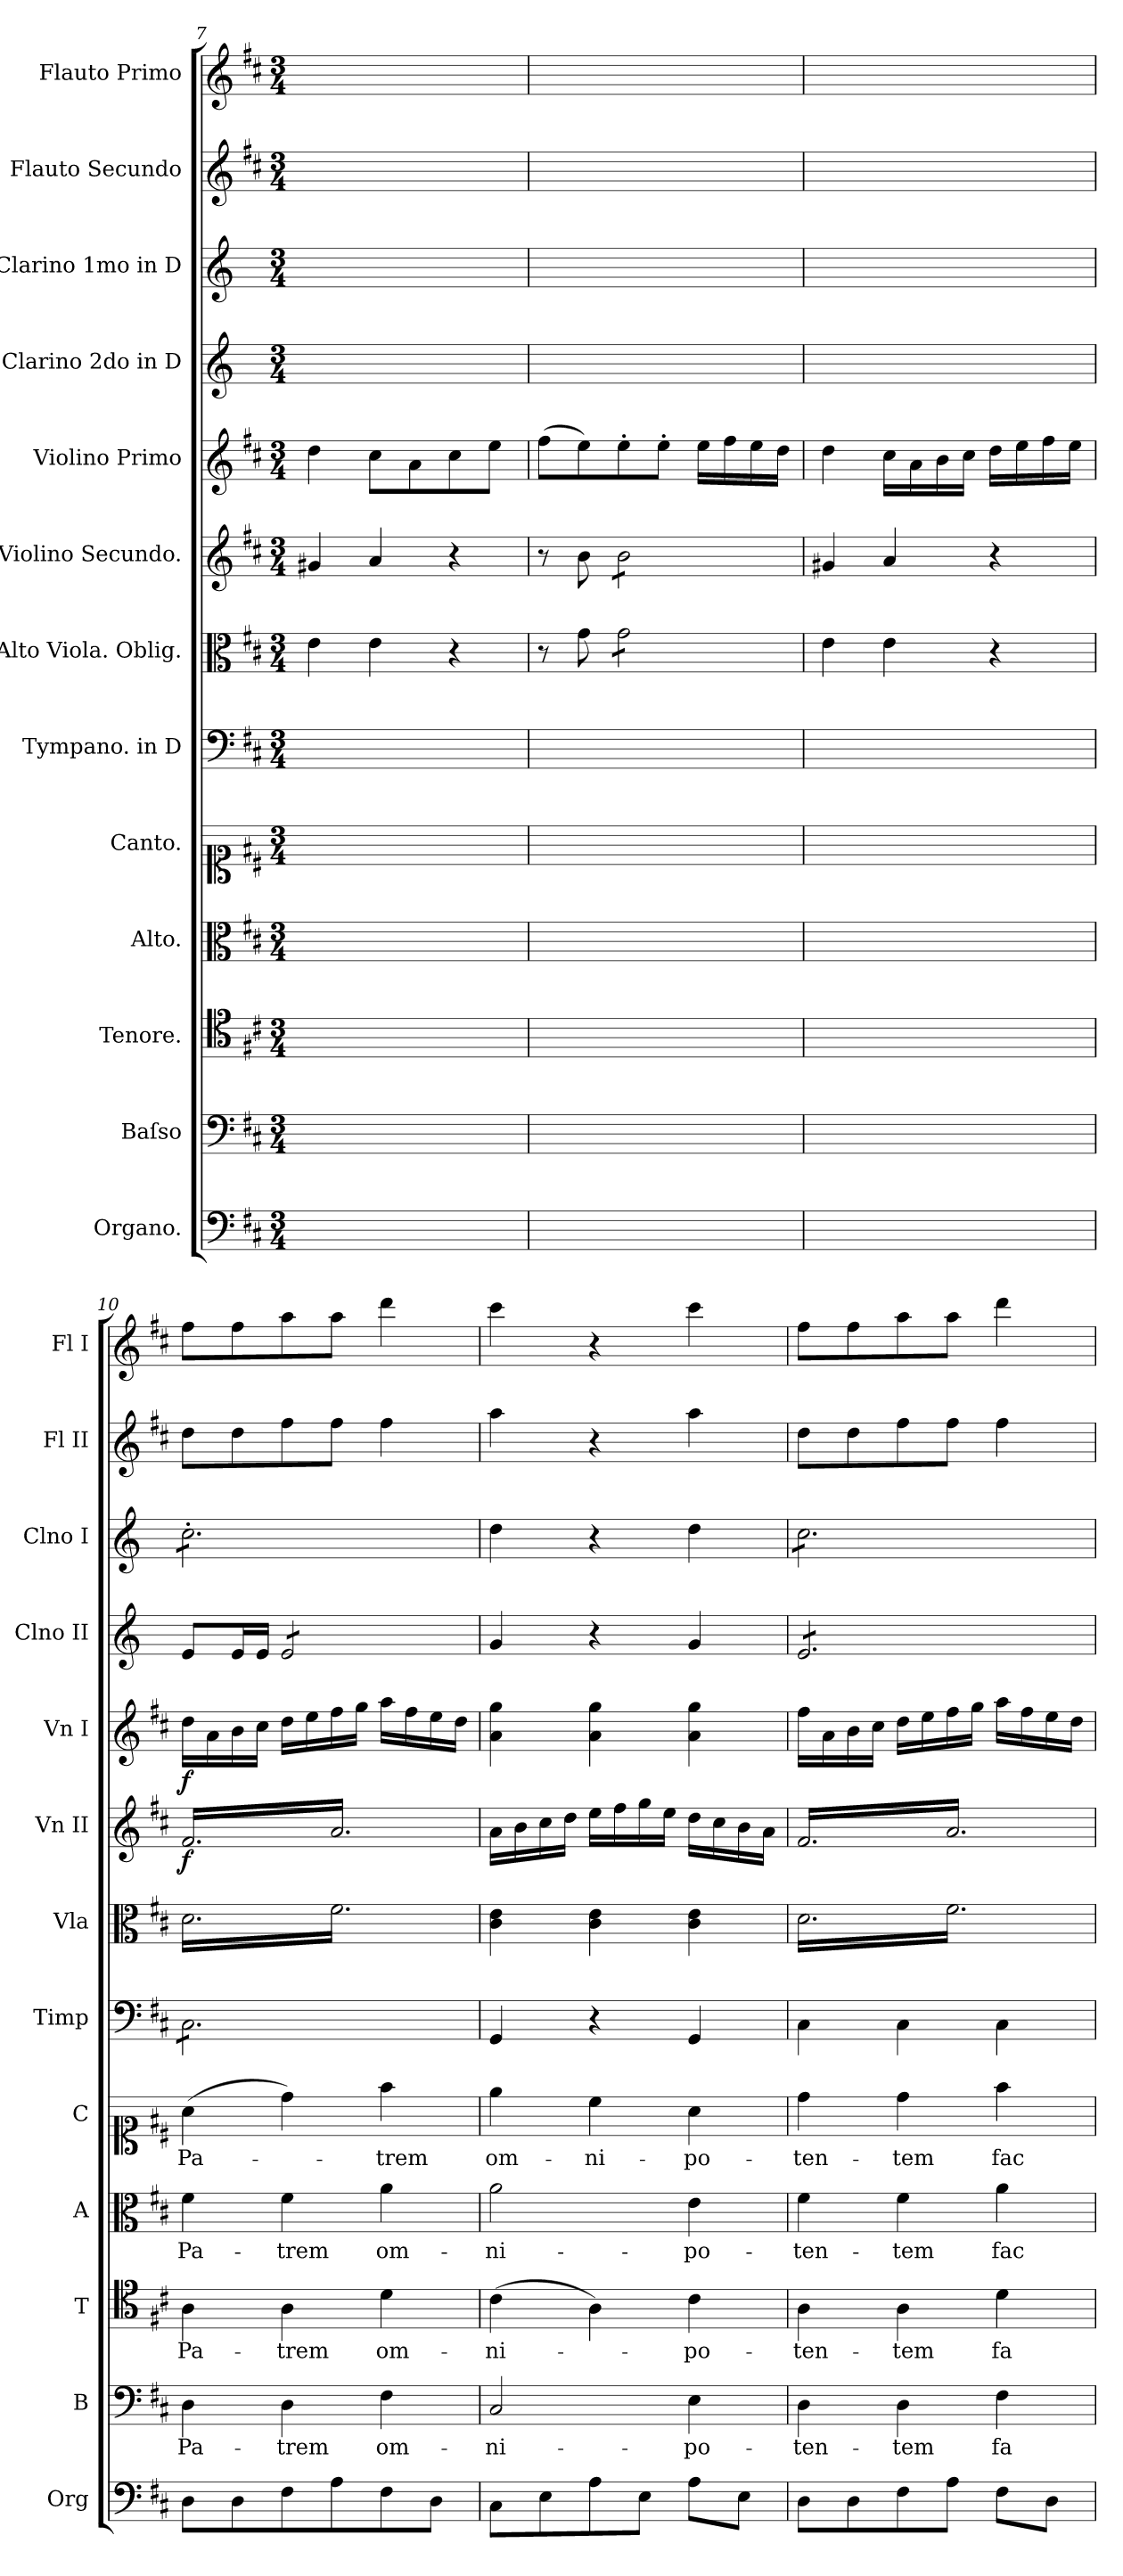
**kern	**kern	**text	**kern	**text	**kern	**text	**kern	**text	**kern	**kern	**dynam	**kern	**dynam	**kern	**dynam	**kern	**kern	**kern	**kern
*part13	*part12	*part12	*part11	*part11	*part10	*part10	*part9	*part9	*part8	*part7	*part7	*part6	*part6	*part5	*part5	*part4	*part3	*part2	*part1
*staff13	*staff12	*staff12	*staff11	*staff11	*staff10	*staff10	*staff9	*staff9	*staff8	*staff7	*staff7	*staff6	*staff6	*staff5	*staff5	*staff4	*staff3	*staff2	*staff1
*I"Organo.	*I"Baſso	*	*I"Tenore.	*	*I"Alto.	*	*I"Canto.	*	*I"Tympano. in D	*I"Alto Viola. Oblig.	*	*I"Violino Secundo.	*	*I"Violino Primo	*	*I"Clarino 2do in D	*I"Clarino 1mo in D	*I"Flauto Secundo	*I"Flauto Primo
*I'Org	*I'B	*	*I'T	*	*I'A	*	*I'C	*	*I'Timp	*I'Vla	*	*I'Vn II	*	*I'Vn I	*	*I'Clno II	*I'Clno I	*I'Fl II	*I'Fl I
*clefF4	*clefF4	*	*clefC4	*	*clefC3	*	*clefC1	*	*clefF4	*clefC3	*	*clefG2	*	*clefG2	*	*clefG2	*clefG2	*clefG2	*clefG2
*	*	*	*	*	*	*	*	*	*	*	*	*	*	*	*	*ITrd-1c-2	*ITrd-1c-2	*	*
*k[f#c#]	*k[f#c#]	*	*k[f#c#]	*	*k[f#c#]	*	*k[f#c#]	*	*k[f#c#]	*k[f#c#]	*	*k[f#c#]	*	*k[f#c#]	*	*k[f#c#]	*k[f#c#]	*k[f#c#]	*k[f#c#]
*D:	*D:	*	*D:	*	*D:	*	*D:	*	*D:	*D:	*	*D:	*	*D:	*	*	*	*D:	*D:
*M3/4	*M3/4	*	*M3/4	*	*M3/4	*	*M3/4	*	*M3/4	*M3/4	*	*M3/4	*	*M3/4	*	*M3/4	*M3/4	*M3/4	*M3/4
=7	=7	=7	=7	=7	=7	=7	=7	=7	=7	=7	=7	=7	=7	=7	=7	=7	=7	=7	=7
2.ryy	2.ryy	.	2.ryy	.	2.ryy	.	2.ryy	.	2.ryy	4e\	.	4g#X/	.	4dd\	.	2.ryy	2.ryy	2.ryy	2.ryy
.	.	.	.	.	.	.	.	.	.	4e\	.	4a/	.	8cc#\L	.	.	.	.	.
.	.	.	.	.	.	.	.	.	.	.	.	.	.	8a\	.	.	.	.	.
.	.	.	.	.	.	.	.	.	.	4r	.	4r	.	8cc#\	.	.	.	.	.
.	.	.	.	.	.	.	.	.	.	.	.	.	.	8ee\J	.	.	.	.	.
=8	=8	=8	=8	=8	=8	=8	=8	=8	=8	=8	=8	=8	=8	=8	=8	=8	=8	=8	=8
2.ryy	2.ryy	.	2.ryy	.	2.ryy	.	2.ryy	.	2.ryy	8r	.	8r	.	(8ff#\L	.	2.ryy	2.ryy	2.ryy	2.ryy
.	.	.	.	.	.	.	.	.	.	8g\	.	8b\	.	8ee\)	.	.	.	.	.
*	*	*	*	*	*	*	*	*	*	*tremolo	*	*	*	*	*	*	*	*	*
*	*	*	*	*	*	*	*	*	*	*	*	*tremolo	*	*	*	*	*	*	*
.	.	.	.	.	.	.	.	.	.	8g\L	.	8b\L	.	8ee'\	.	.	.	.	.
.	.	.	.	.	.	.	.	.	.	8g\	.	8b\	.	8ee'\J	.	.	.	.	.
.	.	.	.	.	.	.	.	.	.	8g\	.	8b\	.	16ee\LL	.	.	.	.	.
.	.	.	.	.	.	.	.	.	.	.	.	.	.	16ff#\	.	.	.	.	.
.	.	.	.	.	.	.	.	.	.	8g\J	.	8b\J	.	16ee\	.	.	.	.	.
*	*	*	*	*	*	*	*	*	*	*	*	*Xtremolo	*	*	*	*	*	*	*
*	*	*	*	*	*	*	*	*	*	*Xtremolo	*	*	*	*	*	*	*	*	*
.	.	.	.	.	.	.	.	.	.	.	.	.	.	16dd\JJ	.	.	.	.	.
=9	=9	=9	=9	=9	=9	=9	=9	=9	=9	=9	=9	=9	=9	=9	=9	=9	=9	=9	=9
2.ryy	2.ryy	.	2.ryy	.	2.ryy	.	2.ryy	.	2.ryy	4e\	.	4g#X/	.	4dd\	.	2.ryy	2.ryy	2.ryy	2.ryy
.	.	.	.	.	.	.	.	.	.	4e\	.	4a/	.	16cc#\LL	.	.	.	.	.
.	.	.	.	.	.	.	.	.	.	.	.	.	.	16a\	.	.	.	.	.
.	.	.	.	.	.	.	.	.	.	.	.	.	.	16b\	.	.	.	.	.
.	.	.	.	.	.	.	.	.	.	.	.	.	.	16cc#\JJ	.	.	.	.	.
.	.	.	.	.	.	.	.	.	.	4r	.	4r	.	16dd\LL	.	.	.	.	.
.	.	.	.	.	.	.	.	.	.	.	.	.	.	16ee\	.	.	.	.	.
.	.	.	.	.	.	.	.	.	.	.	.	.	.	16ff#\	.	.	.	.	.
.	.	.	.	.	.	.	.	.	.	.	.	.	.	16ee\JJ	.	.	.	.	.
=10	=10	=10	=10	=10	=10	=10	=10	=10	=10	=10	=10	=10	=10	=10	=10	=10	=10	=10	=10
!	!	!	!	!	!	!	!	!	!	!	!	!	!	!	!	!	!LO:TX:a:t=problem	!	!
*	*	*	*	*	*	*	*	*	*tremolo	*	*	*	*	*	*	*	*	*	*
*	*	*	*	*	*	*	*	*	*	*tremolo	*	*	*	*	*	*	*	*	*
*	*	*	*	*	*	*	*	*	*	*	*	*tremolo	*	*	*	*	*	*	*
*	*	*	*	*	*	*	*	*	*	*	*	*	*	*	*	*	*tremolo	*	*
8D\L	4D\	Pa-	4A\	Pa-	4f#\	Pa-	(4a\	Pa-	8C#\L	16d\LL	fo	16f#/LL	f	16dd\LL	f	8f#/L	8dd'\L	8dd\L	8ff#\L
.	.	.	.	.	.	.	.	.	.	16f#\	.	16a/	.	16a\	.	.	.	.	.
8D\	.	.	.	.	.	.	.	.	8C#\	16d\	.	16f#/	.	16b\	.	16f#/L	8dd'\	8dd\	8ff#\
.	.	.	.	.	.	.	.	.	.	16f#\	.	16a/	.	16cc#\JJ	.	16f#/JJ	.	.	.
*	*	*	*	*	*	*	*	*	*	*	*	*	*	*	*	*tremolo	*	*	*
8F#\	4D\	-trem	4A\	-trem	4f#\	-trem	4dd\)	.	8C#\	16d\	.	16f#/	.	16dd\LL	.	8f#/L	8dd'\	8ff#\	8aa\
.	.	.	.	.	.	.	.	.	.	16f#\	.	16a/	.	16ee\	.	.	.	.	.
8A\	.	.	.	.	.	.	.	.	8C#\	16d\	.	16f#/	.	16ff#\	.	8f#/	8dd'\	8ff#\J	8aa\J
.	.	.	.	.	.	.	.	.	.	16f#\	.	16a/	.	16gg\JJ	.	.	.	.	.
8F#\	4F#\	om-	4d\	om-	4a\	om-	4ff#\	-trem	8C#\	16d\	.	16f#/	.	16aa\LL	.	8f#/	8dd'\	4ff#\	4ddd\
.	.	.	.	.	.	.	.	.	.	16f#\	.	16a/	.	16ff#\	.	.	.	.	.
8D\J	.	.	.	.	.	.	.	.	8C#\J	16d\	.	16f#/	.	16ee\	.	8f#/J	8dd'\J	.	.
*	*	*	*	*	*	*	*	*	*	*	*	*	*	*	*	*	*Xtremolo	*	*
*	*	*	*	*	*	*	*	*	*	*	*	*	*	*	*	*Xtremolo	*	*	*
*	*	*	*	*	*	*	*	*	*Xtremolo	*	*	*	*	*	*	*	*	*	*
.	.	.	.	.	.	.	.	.	.	16f#\JJ	.	16a/JJ	.	16dd\JJ	.	.	.	.	.
*	*	*	*	*	*	*	*	*	*	*	*	*Xtremolo	*	*	*	*	*	*	*
*	*	*	*	*	*	*	*	*	*	*Xtremolo	*	*	*	*	*	*	*	*	*
=11	=11	=11	=11	=11	=11	=11	=11	=11	=11	=11	=11	=11	=11	=11	=11	=11	=11	=11	=11
8C#\L	2C#/	-ni-	(4c#\	-ni-	2a\	-ni-	4ee\	om-	4GG/	4c#\ 4e\	.	16a\LL	.	4a\ 4gg\	.	4a/	4ee\	4aa\	4ccc#\
.	.	.	.	.	.	.	.	.	.	.	.	16b\	.	.	.	.	.	.	.
8E\	.	.	.	.	.	.	.	.	.	.	.	16cc#\	.	.	.	.	.	.	.
.	.	.	.	.	.	.	.	.	.	.	.	16dd\JJ	.	.	.	.	.	.	.
8A\	.	.	4A\)	.	.	.	4cc#\	-ni-	4r	4c#\ 4e\	.	16ee\LL	.	4a\ 4gg\	.	4r	4r	4r	4r
.	.	.	.	.	.	.	.	.	.	.	.	16ff#\	.	.	.	.	.	.	.
8E\J	.	.	.	.	.	.	.	.	.	.	.	16gg\	.	.	.	.	.	.	.
.	.	.	.	.	.	.	.	.	.	.	.	16ee\JJ	.	.	.	.	.	.	.
8A\L	4E\	-po-	4c#\	-po-	4e\	-po-	4a\	-po-	4GG/	4c#\ 4e\	.	16dd\LL	.	4a\ 4gg\	.	4a/	4ee\	4aa\	4ccc#\
.	.	.	.	.	.	.	.	.	.	.	.	16cc#\	.	.	.	.	.	.	.
8E\J	.	.	.	.	.	.	.	.	.	.	.	16b\	.	.	.	.	.	.	.
.	.	.	.	.	.	.	.	.	.	.	.	16a\JJ	.	.	.	.	.	.	.
=12	=12	=12	=12	=12	=12	=12	=12	=12	=12	=12	=12	=12	=12	=12	=12	=12	=12	=12	=12
*	*	*	*	*	*	*	*	*	*	*tremolo	*	*	*	*	*	*	*	*	*
*	*	*	*	*	*	*	*	*	*	*	*	*tremolo	*	*	*	*	*	*	*
*	*	*	*	*	*	*	*	*	*	*	*	*	*	*	*	*tremolo	*	*	*
*	*	*	*	*	*	*	*	*	*	*	*	*	*	*	*	*	*tremolo	*	*
8D\L	4D\	-ten-	4A\	-ten-	4f#\	-ten-	4dd\	-ten-	4C#\	16d\LL	.	16f#/LL	.	16ff#\LL	.	8f#/L	8dd\L	8dd\L	8ff#\L
.	.	.	.	.	.	.	.	.	.	16f#\	.	16a/	.	16a\	.	.	.	.	.
8D\	.	.	.	.	.	.	.	.	.	16d\	.	16f#/	.	16b\	.	8f#/	8dd\	8dd\	8ff#\
.	.	.	.	.	.	.	.	.	.	16f#\	.	16a/	.	16cc#\JJ	.	.	.	.	.
8F#\	4D\	-tem	4A\	-tem	4f#\	-tem	4dd\	-tem	4C#\	16d\	.	16f#/	.	16dd\LL	.	8f#/	8dd\	8ff#\	8aa\
.	.	.	.	.	.	.	.	.	.	16f#\	.	16a/	.	16ee\	.	.	.	.	.
8A\J	.	.	.	.	.	.	.	.	.	16d\	.	16f#/	.	16ff#\	.	8f#/	8dd\	8ff#\J	8aa\J
.	.	.	.	.	.	.	.	.	.	16f#\	.	16a/	.	16gg\JJ	.	.	.	.	.
8F#\L	4F#\	fa-	4d\	fa-	4a\	fac-	4ff#\	fac-	4C#\	16d\	.	16f#/	.	16aa\LL	.	8f#/	8dd\	4ff#\	4ddd\
.	.	.	.	.	.	.	.	.	.	16f#\	.	16a/	.	16ff#\	.	.	.	.	.
8D\J	.	.	.	.	.	.	.	.	.	16d\	.	16f#/	.	16ee\	.	8f#/J	8dd\J	.	.
*	*	*	*	*	*	*	*	*	*	*	*	*	*	*	*	*	*Xtremolo	*	*
*	*	*	*	*	*	*	*	*	*	*	*	*	*	*	*	*Xtremolo	*	*	*
.	.	.	.	.	.	.	.	.	.	16f#\JJ	.	16a/JJ	.	16dd\JJ	.	.	.	.	.
*	*	*	*	*	*	*	*	*	*	*	*	*Xtremolo	*	*	*	*	*	*	*
*	*	*	*	*	*	*	*	*	*	*Xtremolo	*	*	*	*	*	*	*	*	*
.	.	.	.	.	.	.	.	.	.	.	.	.	.	.	.	.	.	.	.
.	.	.	.	.	.	.	.	.	.	.	.	.	.	.	.	.	.	.	.
.	.	.	.	.	.	.	.	.	.	.	.	.	.	.	.	.	.	.	.
.	.	.	.	.	.	.	.	.	.	.	.	.	.	.	.	.	.	.	.
.	.	.	.	.	.	.	.	.	.	.	.	.	.	.	.	.	.	.	.
.	.	.	.	.	.	.	.	.	.	.	.	.	.	.	.	.	.	.	.
=	=	=	=	=	=	=	=	=	=	=	=	=	=	=	=	=	=	=	=
*-	*-	*-	*-	*-	*-	*-	*-	*-	*-	*-	*-	*-	*-	*-	*-	*-	*-	*-	*-
